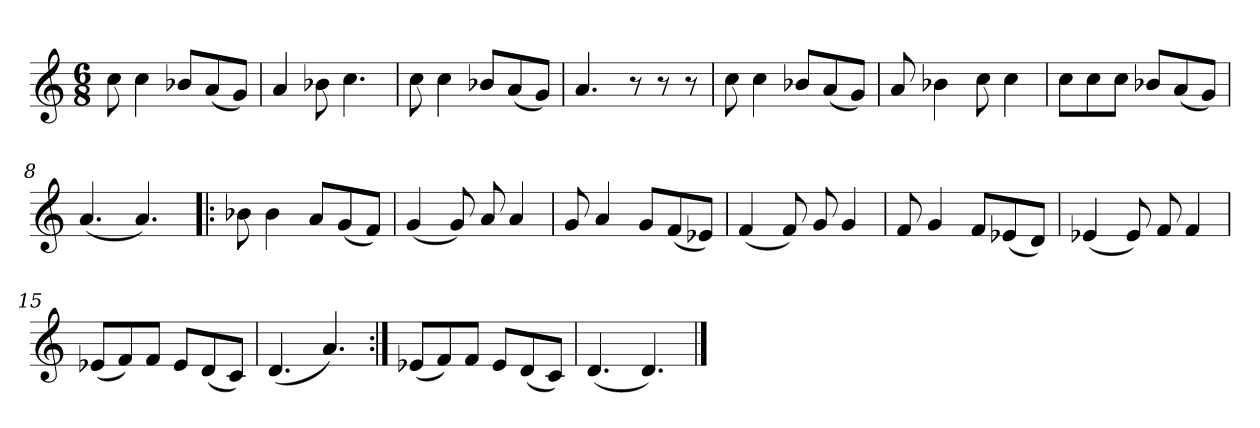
**kern
*part1
*staff1
*clefG2
*k[]
*C:
*M6/8
*MM189
=1
8cc\
4cc\
8b-X>/L
(8a/
8g/J)
=2
4a/
8b-X>\
4.cc\
=3
8cc\
4cc\
8b-X>/L
(8a/
8g/J)
=4
4.a/
8r
8r
8r
!!LO:LB:g=z
=5
8cc\
4cc\
8b-X>/L
(8a/
8g/J)
=6
8a/
4b-X>\
8cc\
4cc\
=7
8cc\L
8cc\
8cc\J
8b-X>/L
(8a/
8g/J)
=8
(4.a/
4.a/)
!!LO:LB:g=z
=9!|:
8b-X\
4b-\
8a/L
(8g/
8f/J)
=10
(4g/
8g/)
8a/
4a/
=11
8g/
4a/
8g/L
(8f/
8e-X/J)
=12
(4f/
8f/)
8g/
4g/
!!LO:LB:g=z
=13
8f/
4g/
8f/L
(8e-X/
8d/J)
=14
(4e-X/
8e-/)
8f/
4f/
=15
(8e-X/L
8f/)
8f/J
8e-/L
(8d/
8c/J)
=16
(4.d/
4.a/)
=17:|!
(8e-X/L
8f/)
8f/J
8e-/L
(8d/
8c/J)
=18
(4.d/
4.d/)
==
*-
